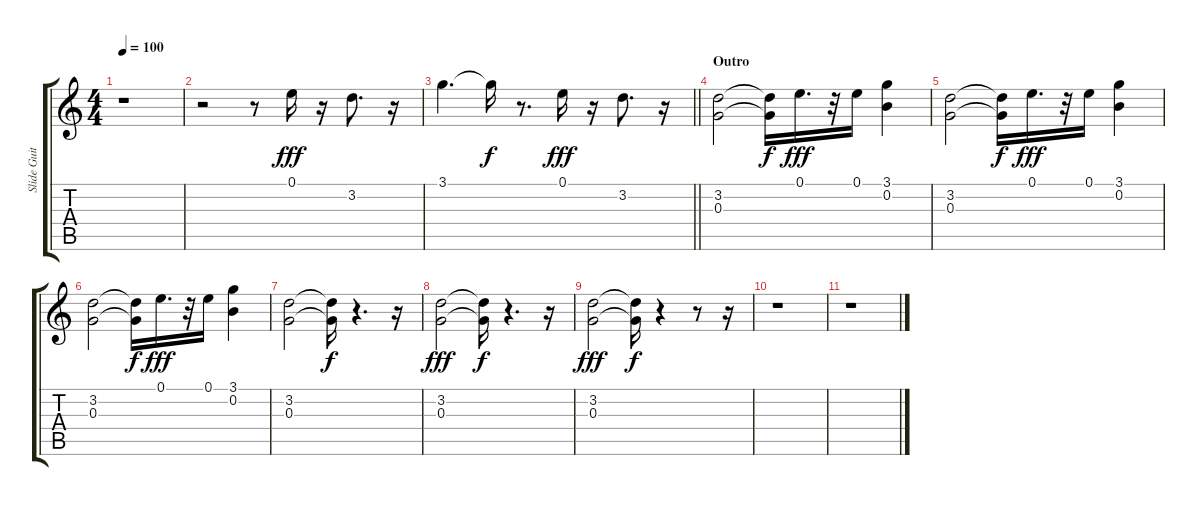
\track ("Slide Guitar" "Slide Guit") {instrument overdrivenguitar}
\staff {score tabs}
\tuning (E4 B3 G3 D3 A2 E2) {hide}
\ts (4 4)
\tempo 100
\clef g2
\ks c
r.1{dy f} |
r.2 r.8 0.1.16{dy fff} r.16 3.2.8{d} r.16 |
\barLineRight lightlight
3.1.4{d} 3.1{t}.16{dy f} r.8{d} 0.1.16{dy fff} r.16 3.2.8{d} r.16 |
\section ("" "Outro")
(3.2 0.3).2 (3.2{t} 0.3{t}).16{dy f} 0.1.16{d dy fff volume 10} r.32 0.1.16 (3.1 0.2).4{volume 10} |
(3.2 0.3).2{volume 9} (3.2{t} 0.3{t}).16{dy f} 0.1.16{d dy fff volume 8} r.32 0.1.16 (3.1 0.2).4 |
(3.2 0.3).2 (3.2{t} 0.3{t}).16{dy f} 0.1.16{d dy fff} r.32 0.1.16 (3.1 0.2).4 |
(3.2 0.3).2 (3.2{t} 0.3{t}).16{dy f} r.4{d} r.16 |
(3.2 0.3).2{dy fff} (3.2{t} 0.3{t}).16{dy f} r.4{d} r.16 |
(3.2 0.3).2{dy fff} (3.2{t} 0.3{t}).16{dy f} r.4 r.8 r.16 |
r.1 |
r.1
